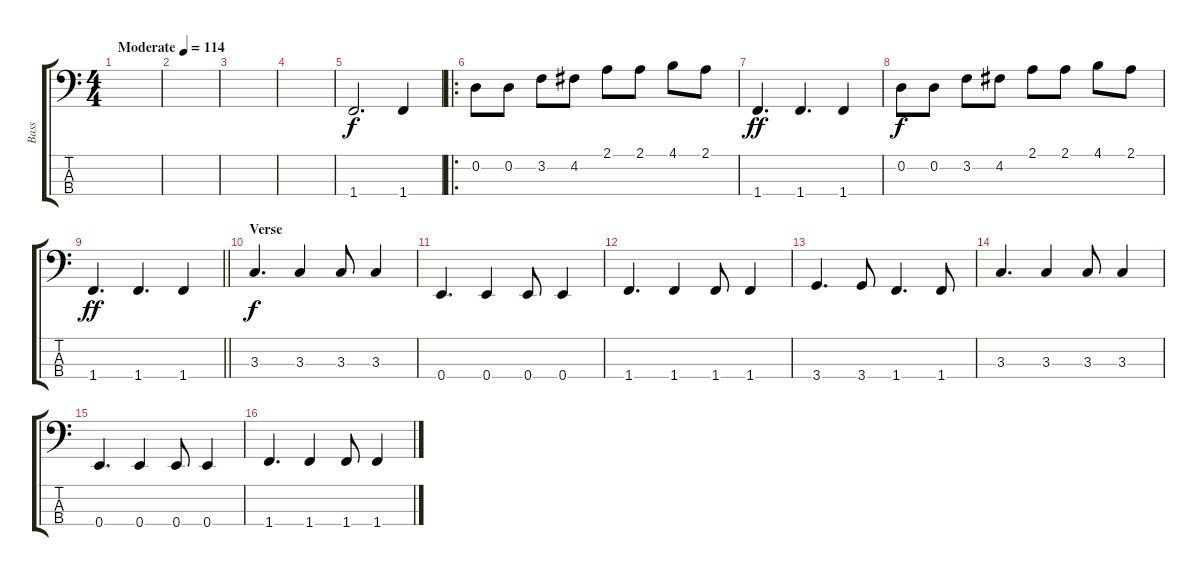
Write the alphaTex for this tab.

\track ("Bass" "Bass") {instrument electricbassfinger}
\staff {score tabs}
\tuning (G2 D2 A1 E1) {hide}
\ts (4 4)
\tempo (114 "Moderate")
\clef f4
\ks c
|
|
|
|
1.4.2{d} 1.4.4 |
\ro
0.2.8 0.2.8 3.2.8 4.2.8 2.1.8 2.1.8 4.1.8 2.1.8 |
1.4.4{d dy ff} 1.4.4{d} 1.4.4 |
0.2.8{dy f} 0.2.8 3.2.8 4.2.8 2.1.8 2.1.8 4.1.8 2.1.8 |
\barLineRight lightlight
1.4.4{d dy ff} 1.4.4{d} 1.4.4 |
\section ("" "Verse")
3.3.4{d dy f} 3.3.4 3.3.8 3.3.4 |
0.4.4{d} 0.4.4 0.4.8 0.4.4 |
1.4.4{d} 1.4.4 1.4.8 1.4.4 |
3.4.4{d} 3.4.8 1.4.4{d} 1.4.8 |
3.3.4{d} 3.3.4 3.3.8 3.3.4 |
0.4.4{d} 0.4.4 0.4.8 0.4.4 |
1.4.4{d} 1.4.4 1.4.8 1.4.4
